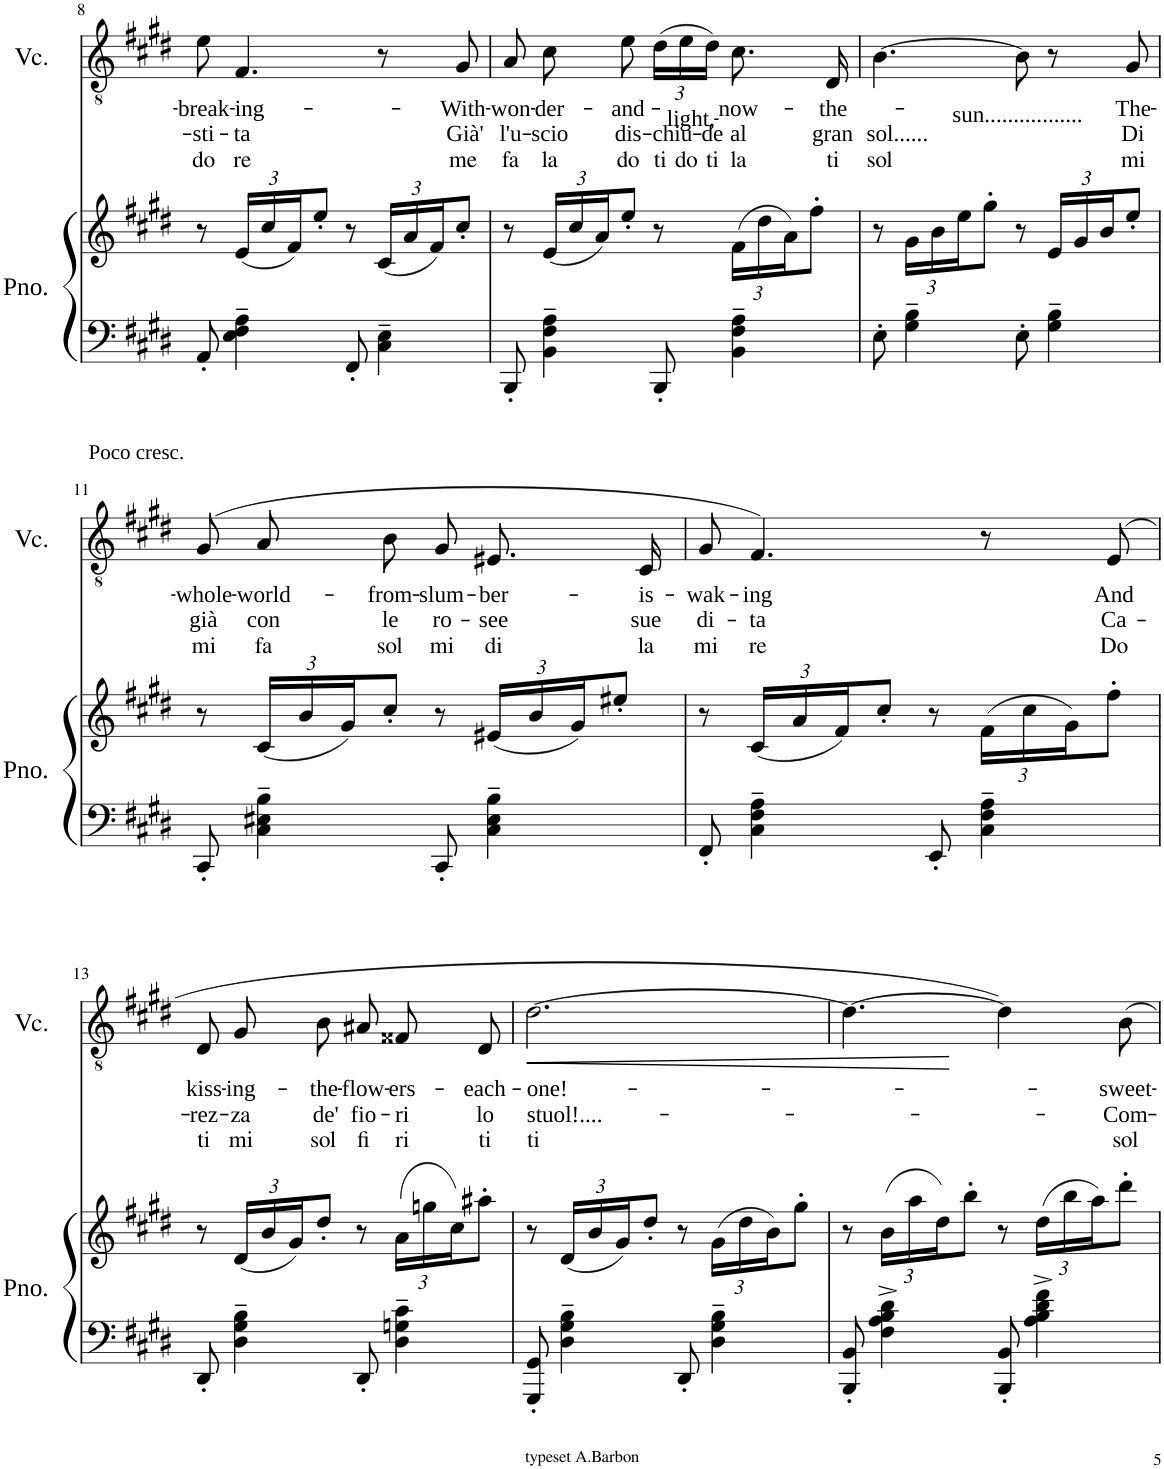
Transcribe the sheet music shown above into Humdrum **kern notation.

**kern	**kern	**kern	**text	**text	**text	**dynam
*part2	*part2	*part1	*part1	*part1	*part1	*part1
*staff3	*staff2	*staff1	*staff1	*staff1	*staff1	*staff1
*I"Piano	*	*I"Violoncello	*	*	*	*
*I'Pno.	*	*I'Vc.	*	*	*	*
!!LO:PB:g=z
*clefF4	*clefG2	*clefGv2	*	*	*	*
*k[f#c#g#d#]	*k[f#c#g#d#]	*k[f#c#g#d#]	*	*	*	*
*M6/8	*M6/8	*M6/8	*	*	*	*
=8	=8	=8	=8	=8	=8	=8
!	!	!	!LO:LY:b	!LO:LY:b	!LO:LY:b	!
8AA'/	8r	8e\	-break-	-sti-	do	.
*	*Xbrackettup	*	*	*	*	*
!	!	!	!LO:LY:b	!LO:LY:b	!LO:LY:b	!
4E\~ 4F#\~ 4A\~	(24e/LL	4.F#/	-ing-	-ta	re	.
.	24cc#/	.	.	.	.	.
.	24f#/J)	.	.	.	.	.
.	8ee'/J	.	.	.	.	.
8FF#'/	8r	.	.	.	.	.
4C#\~ 4E\~	(24c#/LL	8r	.	.	.	.
.	24a/	.	.	.	.	.
.	24f#/J)	.	.	.	.	.
!	!	!	!LO:LY:b	!LO:LY:b	!LO:LY:b	!
.	8cc#'/J	8G#/	-With-	Già'	me	.
=9	=9	=9	=9	=9	=9	=9
!	!	!	!LO:LY:b	!LO:LY:b	!LO:LY:b	!
8BBB'/	8r	8A/	-won-	l'u-	fa	.
!	!	!	!LO:LY:b	!LO:LY:b	!LO:LY:b	!
4BB\~ 4F#\~ 4A\~	(24e/LL	8c#\	-der-	-scio	la	.
.	24cc#/	.	.	.	.	.
.	24a/J)	.	.	.	.	.
!	!	!	!LO:LY:b	!LO:LY:b	!LO:LY:b	!
.	8ee'/J	8e\	-and-	dis-	do	.
*	*	*Xbrackettup	*	*	*	*
!	!	!	!LO:LY:b	!LO:LY:b	!LO:LY:b	!
8BBB'/	8r	(24d#\LL	-light,-	-chiu-	ti	.
!	!	!	!	!	!LO:LY:b	!
.	.	24e\	.	.	do	.
!	!	!	!	!LO:LY:b	!LO:LY:b	!
.	.	24d#\JJ)	.	-de	ti	.
!	!	!	!LO:LY:b	!LO:LY:b	!LO:LY:b	!
4BB\~ 4F#\~ 4A\~	(24f#\LL	8.c#\	-now-	al	la	.
.	24dd#\	.	.	.	.	.
.	24a\J)	.	.	.	.	.
.	8ff#'\J	.	.	.	.	.
!	!	!	!LO:LY:b	!LO:LY:b	!LO:LY:b	!
.	.	16D#/	-the-	gran	ti	.
=10	=10	=10	=10	=10	=10	=10
!	!	!	!LO:LY:b	!LO:LY:b	!LO:LY:b	!
8E'\	8r	[4.B\	-sun.................	sol......	sol	.
4G#\~ 4B\~	24g#\LL	.	.	.	.	.
.	24b\	.	.	.	.	.
.	24ee\J	.	.	.	.	.
.	8gg#'\J	.	.	.	.	.
8E'\	8r	8B\]	.	.	.	.
4G#\~ 4B\~	24e/LL	8r	.	.	.	.
.	24g#/	.	.	.	.	.
.	24b/J	.	.	.	.	.
!	!	!	!LO:LY:b	!LO:LY:b	!LO:LY:b	!
.	8ee'/J	8G#/	The-	Di	mi	.
!!LO:LB:g=z
=11	=11	=11	=11	=11	=11	=11
!	!	!LO:TX:a:t=Poco cresc.	!	!	!	!
!	!	!	!LO:LY:b	!LO:LY:b	!LO:LY:b	!
8CC#'/	8r	(8G#/	-whole-	già	mi	.
!	!	!	!LO:LY:b	!LO:LY:b	!LO:LY:b	!
4C#\~ 4E#X\~ 4B\~	(24c#/LL	8A/	-world-	con	fa	.
.	24b/	.	.	.	.	.
.	24g#/J)	.	.	.	.	.
!	!	!	!LO:LY:b	!LO:LY:b	!LO:LY:b	!
.	8cc#'/J	8B\	-from-	le	sol	.
!	!	!	!LO:LY:b	!LO:LY:b	!LO:LY:b	!
8CC#'/	8r	8G#/	-slum-	ro-	mi	.
!	!	!	!LO:LY:b	!LO:LY:b	!LO:LY:b	!
4C#\~ 4E#\~ 4B\~	(24e#X/LL	8.E#X/	-ber-	-see	di	.
.	24b/	.	.	.	.	.
.	24g#/J)	.	.	.	.	.
.	8ee#X'/J	.	.	.	.	.
!	!	!	!LO:LY:b	!LO:LY:b	!LO:LY:b	!
.	.	16C#/	-is-	sue	la	.
=12	=12	=12	=12	=12	=12	=12
!	!	!	!LO:LY:b	!LO:LY:b	!LO:LY:b	!
8FF#'/	8r	8G#/	-wak-	di-	mi	.
!	!	!	!LO:LY:b	!LO:LY:b	!LO:LY:b	!
4C#\~ 4F#\~ 4A\~	(24c#/LL	4.F#/)	-ing	-ta	re	.
.	24a/	.	.	.	.	.
.	24f#/J)	.	.	.	.	.
.	8cc#'/J	.	.	.	.	.
8EE'/	8r	.	.	.	.	.
4C#\~ 4F#\~ 4A\~	(24f#\LL	8r	.	.	.	.
.	24cc#\	.	.	.	.	.
.	24g#\J)	.	.	.	.	.
!	!	!	!LO:LY:b	!LO:LY:b	!LO:LY:b	!
.	8ff#'\J	(8E/	And	Ca-	Do	.
!!LO:LB:g=z
=13	=13	=13	=13	=13	=13	=13
!	!	!	!LO:LY:b	!LO:LY:b	!LO:LY:b	!
8DD#'/	8r	8D#/	kiss-	-rez-	ti	.
!	!	!	!LO:LY:b	!LO:LY:b	!LO:LY:b	!
4D#\~ 4G#\~ 4B\~	(24d#/LL	8G#/	-ing-	-za	mi	.
.	24b/	.	.	.	.	.
.	24g#/J)	.	.	.	.	.
!	!	!	!LO:LY:b	!LO:LY:b	!LO:LY:b	!
.	8dd#'/J	8B\	-the-	de'	sol	.
!	!	!	!LO:LY:b	!LO:LY:b	!LO:LY:b	!
8DD#'/	8r	8A#X/	-flow-	fio-	fi	.
!	!	!	!LO:LY:b	!LO:LY:b	!LO:LY:b	!
4D#\~ 4Gn\~ 4c#\~	(24a\LL	8F##X/	-ers-	-ri	ri	.
.	24ggn\	.	.	.	.	.
.	24cc#\J)	.	.	.	.	.
!	!	!	!LO:LY:b	!LO:LY:b	!LO:LY:b	!
.	8aa#X'\J	8D#/	-each-	lo	ti	.
=14	=14	=14	=14	=14	=14	=14
!	!	!	!LO:LY:b	!LO:LY:b	!LO:LY:b	!LO:HP:b
8GGG#/' 8GG#/'	8r	[2.d#\	-one!-	stuol!....-	ti	<
4D#\~ 4G#\~ 4B\~	(24d#/LL	.	.	.	.	.
.	24b/	.	.	.	.	.
.	24g#/J)	.	.	.	.	.
.	8dd#'/J	.	.	.	.	.
8DD#'/	8r	.	.	.	.	.
4D#\~ 4G#\~ 4B\~	(24g#\LL	.	.	.	.	.
.	24dd#\	.	.	.	.	.
.	24b\J)	.	.	.	.	.
.	8gg#'\J	.	.	.	.	.
.	.	.	.	.	.	[
=15	=15	=15	=15	=15	=15	=15
8BBB/' 8BB/'	8r	4.d#\_	.	.	.	.
4F#\^ 4A\^ 4B\^ 4d#\^	(24b\LL	.	.	.	.	.
.	24aa\	.	.	.	.	.
.	24dd#\J)	.	.	.	.	.
.	8bb'\J	.	.	.	.	.
8BBB/' 8BB/'	8r	4d#\])	.	.	.	.
4A\^ 4B\^ 4d#\^ 4f#\^	(24dd#\LL	.	.	.	.	.
.	24bb\	.	.	.	.	.
.	24aa\J)	.	.	.	.	.
!	!	!	!LO:LY:b	!LO:LY:b	!LO:LY:b	!
.	8ddd#'\J	8B\	-sweet-	-Com-	sol	.
=	=	=	=	=	=	=
*-	*-	*-	*-	*-	*-	*-
